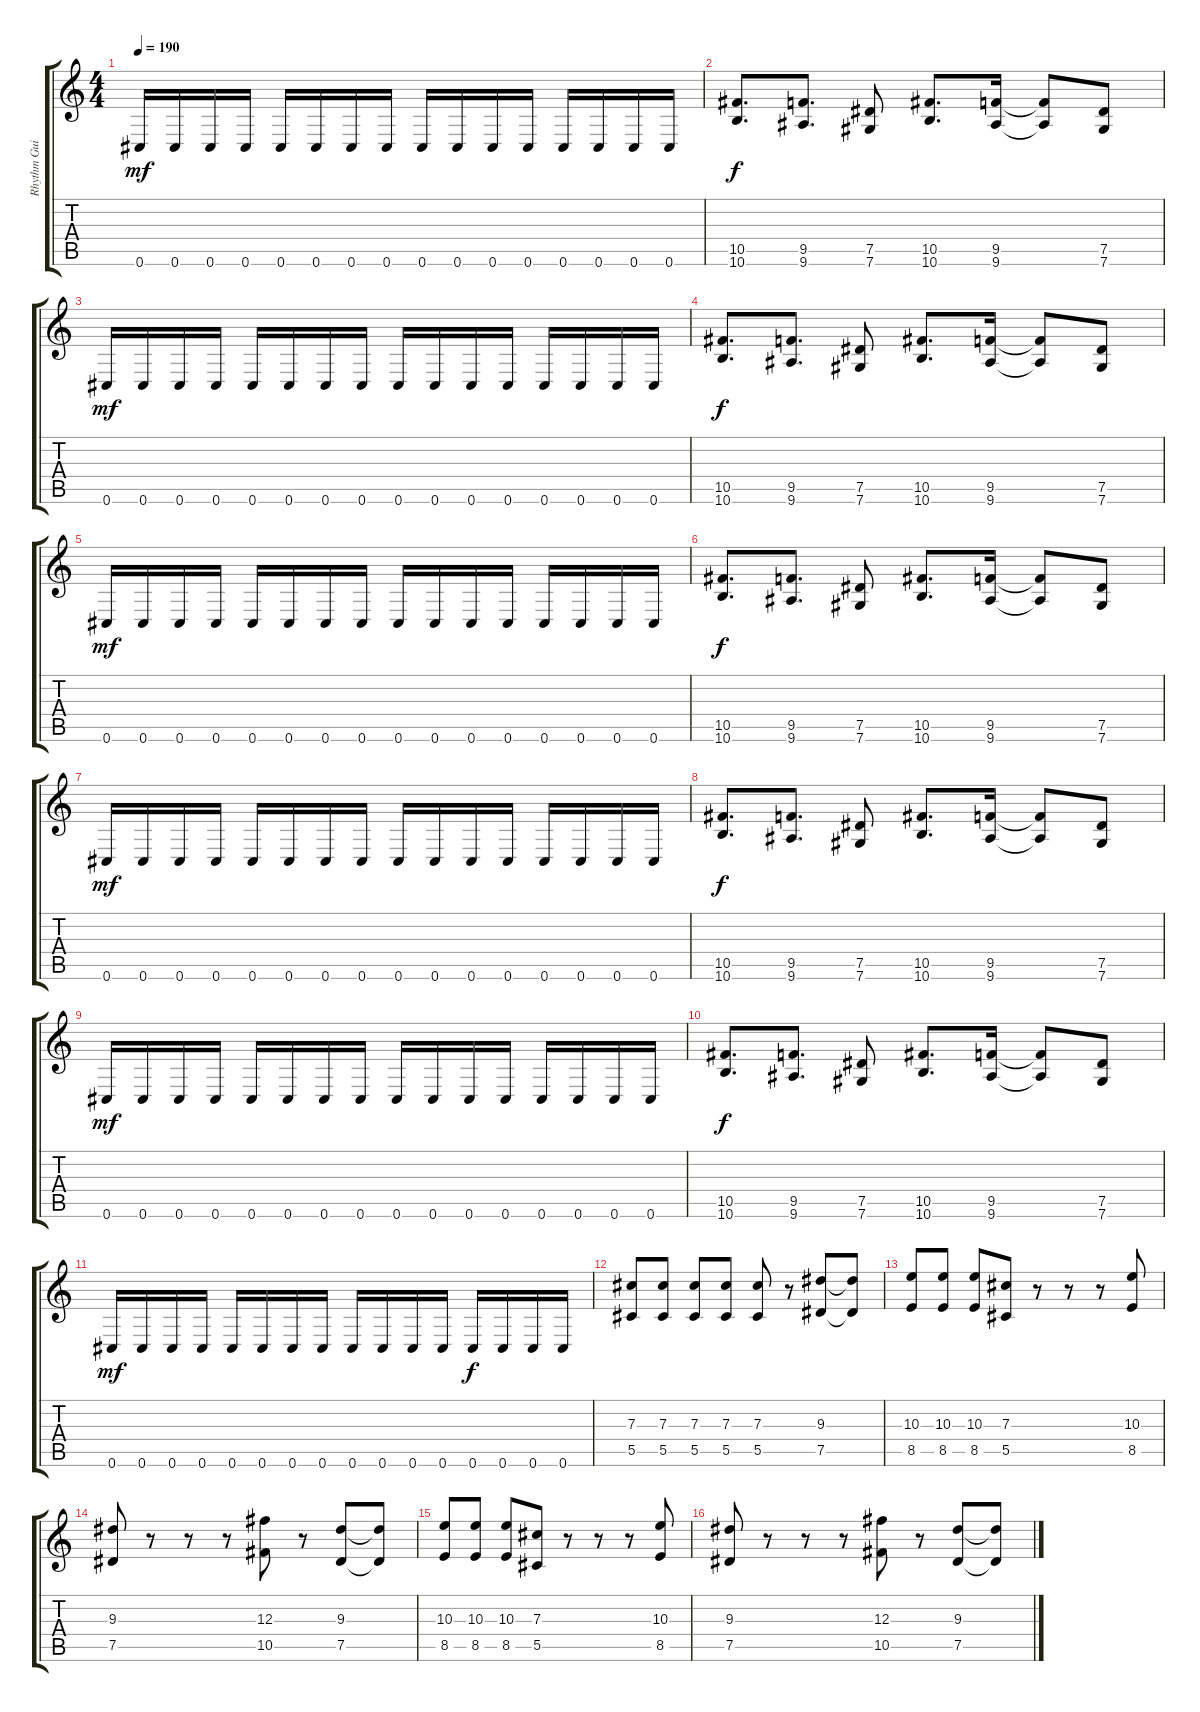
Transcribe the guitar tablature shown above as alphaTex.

\track ("Rhythm Guitar" "Rhythm Gui") {instrument distortionguitar}
\staff {score tabs}
\tuning (Eb4 Bb3 Gb3 Db3 Ab2 Db2) {hide}
\ts (4 4)
\tempo 190
\clef g2
\ks c
0.6.16{dy mf} 0.6.16 0.6.16 0.6.16 0.6.16 0.6.16 0.6.16 0.6.16 0.6.16 0.6.16 0.6.16 0.6.16 0.6.16 0.6.16 0.6.16 0.6.16 |
(10.5 10.6).8{d dy f} (9.5 9.6).8{d} (7.5 7.6).8 (10.5 10.6).8{d} (9.5 9.6).16 (9.5{t} 9.6{t}).8 (7.5 7.6).8 |
0.6.16{dy mf} 0.6.16 0.6.16 0.6.16 0.6.16 0.6.16 0.6.16 0.6.16 0.6.16 0.6.16 0.6.16 0.6.16 0.6.16 0.6.16 0.6.16 0.6.16 |
(10.5 10.6).8{d dy f} (9.5 9.6).8{d} (7.5 7.6).8 (10.5 10.6).8{d} (9.5 9.6).16 (9.5{t} 9.6{t}).8 (7.5 7.6).8 |
0.6.16{dy mf} 0.6.16 0.6.16 0.6.16 0.6.16 0.6.16 0.6.16 0.6.16 0.6.16 0.6.16 0.6.16 0.6.16 0.6.16 0.6.16 0.6.16 0.6.16 |
(10.5 10.6).8{d dy f} (9.5 9.6).8{d} (7.5 7.6).8 (10.5 10.6).8{d} (9.5 9.6).16 (9.5{t} 9.6{t}).8 (7.5 7.6).8 |
0.6.16{dy mf} 0.6.16 0.6.16 0.6.16 0.6.16 0.6.16 0.6.16 0.6.16 0.6.16 0.6.16 0.6.16 0.6.16 0.6.16 0.6.16 0.6.16 0.6.16 |
(10.5 10.6).8{d dy f} (9.5 9.6).8{d} (7.5 7.6).8 (10.5 10.6).8{d} (9.5 9.6).16 (9.5{t} 9.6{t}).8 (7.5 7.6).8 |
0.6.16{dy mf} 0.6.16 0.6.16 0.6.16 0.6.16 0.6.16 0.6.16 0.6.16 0.6.16 0.6.16 0.6.16 0.6.16 0.6.16 0.6.16 0.6.16 0.6.16 |
(10.5 10.6).8{d dy f} (9.5 9.6).8{d} (7.5 7.6).8 (10.5 10.6).8{d} (9.5 9.6).16 (9.5{t} 9.6{t}).8 (7.5 7.6).8 |
0.6.16{dy mf} 0.6.16 0.6.16 0.6.16 0.6.16 0.6.16 0.6.16 0.6.16 0.6.16 0.6.16 0.6.16 0.6.16 0.6.16{dy f} 0.6.16 0.6.16 0.6.16 |
(7.3 5.5).8 (7.3 5.5).8 (7.3 5.5).8 (7.3 5.5).8 (7.3 5.5).8 r.8 (9.3 7.5).8 (9.3{t} 7.5{t}).8 |
(10.3 8.5).8 (10.3 8.5).8 (10.3 8.5).8 (7.3 5.5).8 r.8 r.8 r.8 (10.3 8.5).8 |
(9.3 7.5).8 r.8 r.8 r.8 (12.3 10.5).8 r.8 (9.3 7.5).8 (9.3{t} 7.5{t}).8 |
(10.3 8.5).8 (10.3 8.5).8 (10.3 8.5).8 (7.3 5.5).8 r.8 r.8 r.8 (10.3 8.5).8 |
(9.3 7.5).8 r.8 r.8 r.8 (12.3 10.5).8 r.8 (9.3 7.5).8 (9.3{t} 7.5{t}).8
